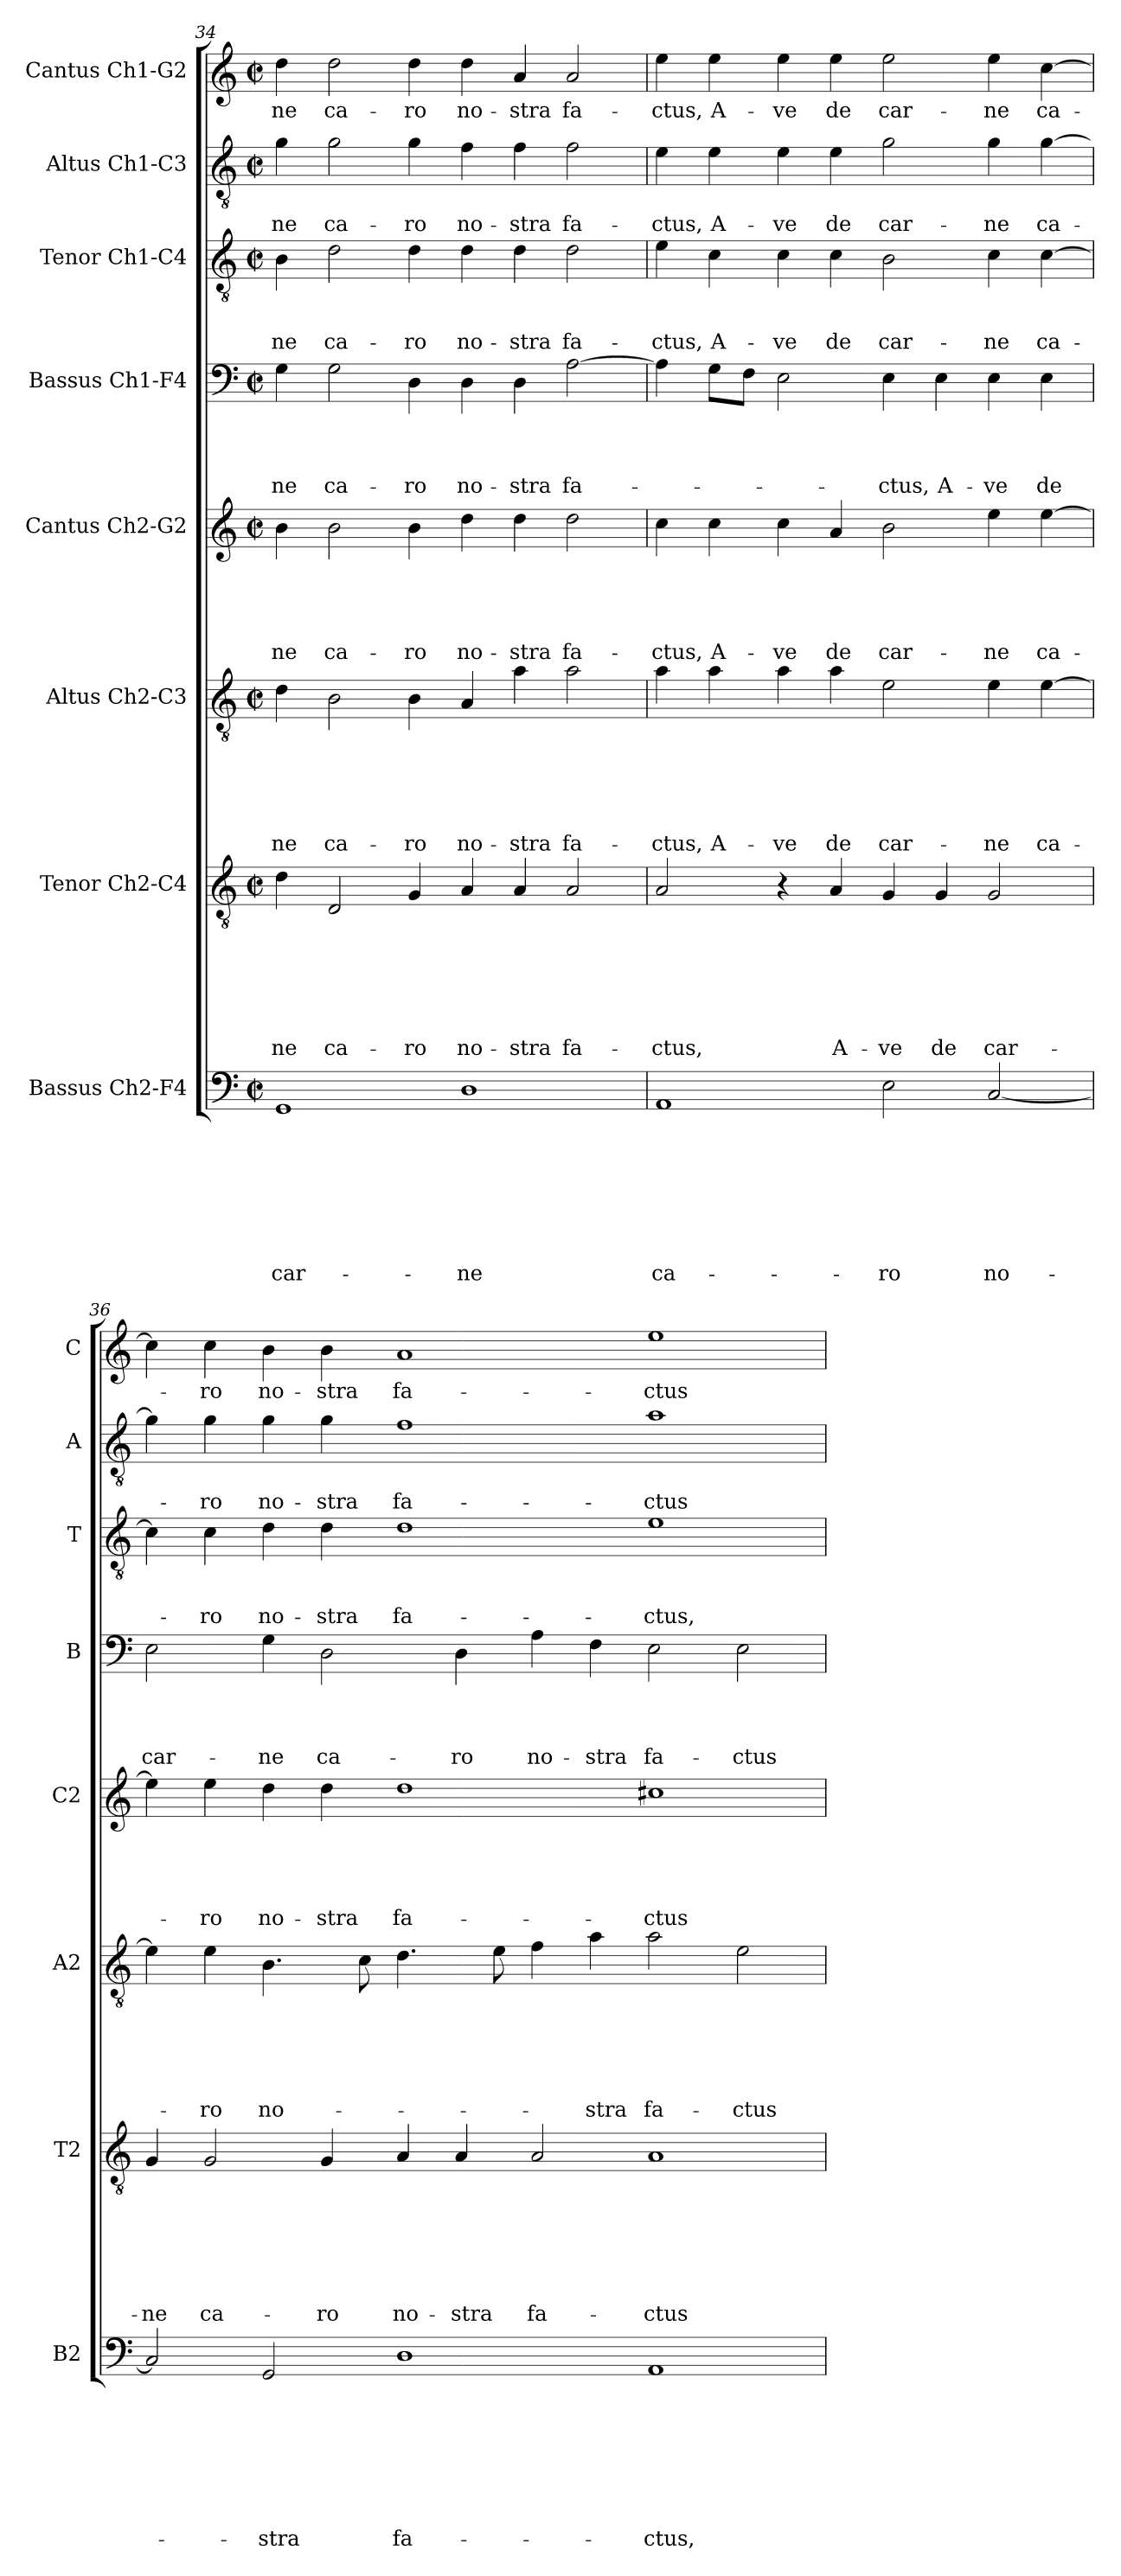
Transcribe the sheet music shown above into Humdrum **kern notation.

**kern	**text	**text	**text	**text	**text	**text	**text	**text	**kern	**text	**text	**text	**text	**text	**text	**text	**kern	**text	**text	**text	**text	**text	**text	**kern	**text	**text	**text	**text	**text	**kern	**text	**text	**text	**text	**kern	**text	**text	**text	**kern	**text	**text	**kern	**text
*part8	*part8	*part8	*part8	*part8	*part8	*part8	*part8	*part8	*part7	*part7	*part7	*part7	*part7	*part7	*part7	*part7	*part6	*part6	*part6	*part6	*part6	*part6	*part6	*part5	*part5	*part5	*part5	*part5	*part5	*part4	*part4	*part4	*part4	*part4	*part3	*part3	*part3	*part3	*part2	*part2	*part2	*part1	*part1
*staff8	*staff8	*staff8	*staff8	*staff8	*staff8	*staff8	*staff8	*staff8	*staff7	*staff7	*staff7	*staff7	*staff7	*staff7	*staff7	*staff7	*staff6	*staff6	*staff6	*staff6	*staff6	*staff6	*staff6	*staff5	*staff5	*staff5	*staff5	*staff5	*staff5	*staff4	*staff4	*staff4	*staff4	*staff4	*staff3	*staff3	*staff3	*staff3	*staff2	*staff2	*staff2	*staff1	*staff1
*I"Bassus Ch2-F4	*	*	*	*	*	*	*	*	*I"Tenor Ch2-C4	*	*	*	*	*	*	*	*I"Altus Ch2-C3	*	*	*	*	*	*	*I"Cantus Ch2-G2	*	*	*	*	*	*I"Bassus Ch1-F4	*	*	*	*	*I"Tenor Ch1-C4	*	*	*	*I"Altus Ch1-C3	*	*	*I"Cantus Ch1-G2	*
*I'B2	*	*	*	*	*	*	*	*	*I'T2	*	*	*	*	*	*	*	*I'A2	*	*	*	*	*	*	*I'C2	*	*	*	*	*	*I'B	*	*	*	*	*I'T	*	*	*	*I'A	*	*	*I'C	*
*clefF4	*	*	*	*	*	*	*	*	*clefGv2	*	*	*	*	*	*	*	*clefGv2	*	*	*	*	*	*	*clefG2	*	*	*	*	*	*clefF4	*	*	*	*	*clefGv2	*	*	*	*clefGv2	*	*	*clefG2	*
*k[]	*	*	*	*	*	*	*	*	*k[]	*	*	*	*	*	*	*	*k[]	*	*	*	*	*	*	*k[]	*	*	*	*	*	*k[]	*	*	*	*	*k[]	*	*	*	*k[]	*	*	*k[]	*
*C:	*	*	*	*	*	*	*	*	*C:	*	*	*	*	*	*	*	*C:	*	*	*	*	*	*	*C:	*	*	*	*	*	*C:	*	*	*	*	*C:	*	*	*	*C:	*	*	*C:	*
*M2/2	*	*	*	*	*	*	*	*	*M2/2	*	*	*	*	*	*	*	*M2/2	*	*	*	*	*	*	*M2/2	*	*	*	*	*	*M2/2	*	*	*	*	*M2/2	*	*	*	*M2/2	*	*	*M2/2	*
*met(c|)	*	*	*	*	*	*	*	*	*met(c|)	*	*	*	*	*	*	*	*met(c|)	*	*	*	*	*	*	*met(c|)	*	*	*	*	*	*met(c|)	*	*	*	*	*met(c|)	*	*	*	*met(c|)	*	*	*met(c|)	*
=34	=34	=34	=34	=34	=34	=34	=34	=34	=34	=34	=34	=34	=34	=34	=34	=34	=34	=34	=34	=34	=34	=34	=34	=34	=34	=34	=34	=34	=34	=34	=34	=34	=34	=34	=34	=34	=34	=34	=34	=34	=34	=34	=34
!	!	!	!	!	!	!	!	!LO:LY:b	!	!	!	!	!	!	!	!LO:LY:b	!	!	!	!	!	!	!LO:LY:b	!	!	!	!	!	!LO:LY:b	!	!	!	!	!LO:LY:b	!	!	!	!LO:LY:b	!	!	!LO:LY:b	!	!LO:LY:b
1GG	.	.	.	.	.	.	.	car-	4d\	.	.	.	.	.	.	-ne	4d\	.	.	.	.	.	-ne	4b\	.	.	.	.	-ne	4G\	.	.	.	-ne	4B\	.	.	-ne	4g\	.	-ne	4dd\	-ne
!	!	!	!	!	!	!	!	!	!	!	!	!	!	!	!	!LO:LY:b	!	!	!	!	!	!	!LO:LY:b	!	!	!	!	!	!LO:LY:b	!	!	!	!	!LO:LY:b	!	!	!	!LO:LY:b	!	!	!LO:LY:b	!	!LO:LY:b
.	.	.	.	.	.	.	.	.	2D/	.	.	.	.	.	.	ca-	2B\	.	.	.	.	.	ca-	2b\	.	.	.	.	ca-	2G\	.	.	.	ca-	2d\	.	.	ca-	2g\	.	ca-	2dd\	ca-
!	!	!	!	!	!	!	!	!	!	!	!	!	!	!	!	!LO:LY:b	!	!	!	!	!	!	!LO:LY:b	!	!	!	!	!	!LO:LY:b	!	!	!	!	!LO:LY:b	!	!	!	!LO:LY:b	!	!	!LO:LY:b	!	!LO:LY:b
.	.	.	.	.	.	.	.	.	4G/	.	.	.	.	.	.	-ro	4B\	.	.	.	.	.	-ro	4b\	.	.	.	.	-ro	4D\	.	.	.	-ro	4d\	.	.	-ro	4g\	.	-ro	4dd\	-ro
!	!	!	!	!	!	!	!	!LO:LY:b	!	!	!	!	!	!	!	!LO:LY:b	!	!	!	!	!	!	!LO:LY:b	!	!	!	!	!	!LO:LY:b	!	!	!	!	!LO:LY:b	!	!	!	!LO:LY:b	!	!	!LO:LY:b	!	!LO:LY:b
1D	.	.	.	.	.	.	.	-ne	4A/	.	.	.	.	.	.	no-	4A/	.	.	.	.	.	no-	4dd\	.	.	.	.	no-	4D\	.	.	.	no-	4d\	.	.	no-	4f\	.	no-	4dd\	no-
!	!	!	!	!	!	!	!	!	!	!	!	!	!	!	!	!LO:LY:b	!	!	!	!	!	!	!LO:LY:b	!	!	!	!	!	!LO:LY:b	!	!	!	!	!LO:LY:b	!	!	!	!LO:LY:b	!	!	!LO:LY:b	!	!LO:LY:b
.	.	.	.	.	.	.	.	.	4A/	.	.	.	.	.	.	-stra	4a\	.	.	.	.	.	-stra	4dd\	.	.	.	.	-stra	4D\	.	.	.	-stra	4d\	.	.	-stra	4f\	.	-stra	4a/	-stra
!	!	!	!	!	!	!	!	!	!	!	!	!	!	!	!	!LO:LY:b	!	!	!	!	!	!	!LO:LY:b	!	!	!	!	!	!LO:LY:b	!	!	!	!	!LO:LY:b	!	!	!	!LO:LY:b	!	!	!LO:LY:b	!	!LO:LY:b
.	.	.	.	.	.	.	.	.	2A/	.	.	.	.	.	.	fa-	2a\	.	.	.	.	.	fa-	2dd\	.	.	.	.	fa-	[2A\	.	.	.	fa-	2d\	.	.	fa-	2f\	.	fa-	2a/	fa-
=35	=35	=35	=35	=35	=35	=35	=35	=35	=35	=35	=35	=35	=35	=35	=35	=35	=35	=35	=35	=35	=35	=35	=35	=35	=35	=35	=35	=35	=35	=35	=35	=35	=35	=35	=35	=35	=35	=35	=35	=35	=35	=35	=35
!	!	!	!	!	!	!	!	!LO:LY:b	!	!	!	!	!	!	!	!LO:LY:b	!	!	!	!	!	!	!LO:LY:b	!	!	!	!	!	!LO:LY:b	!	!	!	!	!	!	!	!	!LO:LY:b	!	!	!LO:LY:b	!	!LO:LY:b
1AA	.	.	.	.	.	.	.	ca-	2A/	.	.	.	.	.	.	-ctus,	4a\	.	.	.	.	.	-ctus,	4cc\	.	.	.	.	-ctus,	4A\]	.	.	.	.	4e\	.	.	-ctus,	4e\	.	-ctus,	4ee\	-ctus,
!	!	!	!	!	!	!	!	!	!	!	!	!	!	!	!	!	!	!	!	!	!	!	!LO:LY:b	!	!	!	!	!	!LO:LY:b	!	!	!	!	!	!	!	!	!LO:LY:b	!	!	!LO:LY:b	!	!LO:LY:b
.	.	.	.	.	.	.	.	.	.	.	.	.	.	.	.	.	4a\	.	.	.	.	.	A-	4cc\	.	.	.	.	A-	8G\L	.	.	.	.	4c\	.	.	A-	4e\	.	A-	4ee\	A-
.	.	.	.	.	.	.	.	.	.	.	.	.	.	.	.	.	.	.	.	.	.	.	.	.	.	.	.	.	.	8F\J	.	.	.	.	.	.	.	.	.	.	.	.	.
!	!	!	!	!	!	!	!	!	!	!	!	!	!	!	!	!	!	!	!	!	!	!	!LO:LY:b	!	!	!	!	!	!LO:LY:b	!	!	!	!	!	!	!	!	!LO:LY:b	!	!	!LO:LY:b	!	!LO:LY:b
.	.	.	.	.	.	.	.	.	4r	.	.	.	.	.	.	.	4a\	.	.	.	.	.	-ve	4cc\	.	.	.	.	-ve	2E\	.	.	.	.	4c\	.	.	-ve	4e\	.	-ve	4ee\	-ve
!	!	!	!	!	!	!	!	!	!	!	!	!	!	!	!	!LO:LY:b	!	!	!	!	!	!	!LO:LY:b	!	!	!	!	!	!LO:LY:b	!	!	!	!	!	!	!	!	!LO:LY:b	!	!	!LO:LY:b	!	!LO:LY:b
.	.	.	.	.	.	.	.	.	4A/	.	.	.	.	.	.	A-	4a\	.	.	.	.	.	de	4a/	.	.	.	.	de	.	.	.	.	.	4c\	.	.	de	4e\	.	de	4ee\	de
!	!	!	!	!	!	!	!	!LO:LY:b	!	!	!	!	!	!	!	!LO:LY:b	!	!	!	!	!	!	!LO:LY:b	!	!	!	!	!	!LO:LY:b	!	!	!	!	!LO:LY:b	!	!	!	!LO:LY:b	!	!	!LO:LY:b	!	!LO:LY:b
2E\	.	.	.	.	.	.	.	-ro	4G/	.	.	.	.	.	.	-ve	2e\	.	.	.	.	.	car-	2b\	.	.	.	.	car-	4E\	.	.	.	-ctus,	2B\	.	.	car-	2g\	.	car-	2ee\	car-
!	!	!	!	!	!	!	!	!	!	!	!	!	!	!	!	!LO:LY:b	!	!	!	!	!	!	!	!	!	!	!	!	!	!	!	!	!	!LO:LY:b	!	!	!	!	!	!	!	!	!
.	.	.	.	.	.	.	.	.	4G/	.	.	.	.	.	.	de	.	.	.	.	.	.	.	.	.	.	.	.	.	4E\	.	.	.	A-	.	.	.	.	.	.	.	.	.
!	!	!	!	!	!	!	!	!LO:LY:b	!	!	!	!	!	!	!	!LO:LY:b	!	!	!	!	!	!	!LO:LY:b	!	!	!	!	!	!LO:LY:b	!	!	!	!	!LO:LY:b	!	!	!	!LO:LY:b	!	!	!LO:LY:b	!	!LO:LY:b
[2C/	.	.	.	.	.	.	.	no-	2G/	.	.	.	.	.	.	car-	4e\	.	.	.	.	.	-ne	4ee\	.	.	.	.	-ne	4E\	.	.	.	-ve	4c\	.	.	-ne	4g\	.	-ne	4ee\	-ne
!	!	!	!	!	!	!	!	!	!	!	!	!	!	!	!	!	!	!	!	!	!	!	!LO:LY:b	!	!	!	!	!	!LO:LY:b	!	!	!	!	!LO:LY:b	!	!	!	!LO:LY:b	!	!	!LO:LY:b	!	!LO:LY:b
.	.	.	.	.	.	.	.	.	.	.	.	.	.	.	.	.	[4e\	.	.	.	.	.	ca-	[4ee\	.	.	.	.	ca-	4E\	.	.	.	de	[4c\	.	.	ca-	[4g\	.	ca-	[4cc\	ca-
!!LO:LB:g=z
=36	=36	=36	=36	=36	=36	=36	=36	=36	=36	=36	=36	=36	=36	=36	=36	=36	=36	=36	=36	=36	=36	=36	=36	=36	=36	=36	=36	=36	=36	=36	=36	=36	=36	=36	=36	=36	=36	=36	=36	=36	=36	=36	=36
!	!	!	!	!	!	!	!	!	!	!	!	!	!	!	!	!LO:LY:b	!	!	!	!	!	!	!	!	!	!	!	!	!	!	!	!	!	!LO:LY:b	!	!	!	!	!	!	!	!	!
2C/]	.	.	.	.	.	.	.	.	4G/	.	.	.	.	.	.	-ne	4e\]	.	.	.	.	.	.	4ee\]	.	.	.	.	.	2E\	.	.	.	car-	4c\]	.	.	.	4g\]	.	.	4cc\]	.
!	!	!	!	!	!	!	!	!	!	!	!	!	!	!	!	!LO:LY:b	!	!	!	!	!	!	!LO:LY:b	!	!	!	!	!	!LO:LY:b	!	!	!	!	!	!	!	!	!LO:LY:b	!	!	!LO:LY:b	!	!LO:LY:b
.	.	.	.	.	.	.	.	.	2G/	.	.	.	.	.	.	ca-	4e\	.	.	.	.	.	-ro	4ee\	.	.	.	.	-ro	.	.	.	.	.	4c\	.	.	-ro	4g\	.	-ro	4cc\	-ro
!	!	!	!	!	!	!	!	!LO:LY:b	!	!	!	!	!	!	!	!	!	!	!	!	!	!	!LO:LY:b	!	!	!	!	!	!LO:LY:b	!	!	!	!	!LO:LY:b	!	!	!	!LO:LY:b	!	!	!LO:LY:b	!	!LO:LY:b
2GG/	.	.	.	.	.	.	.	-stra	.	.	.	.	.	.	.	.	4.B\	.	.	.	.	.	no-	4dd\	.	.	.	.	no-	4G\	.	.	.	-ne	4d\	.	.	no-	4g\	.	no-	4b\	no-
!	!	!	!	!	!	!	!	!	!	!	!	!	!	!	!	!LO:LY:b	!	!	!	!	!	!	!	!	!	!	!	!	!LO:LY:b	!	!	!	!	!LO:LY:b	!	!	!	!LO:LY:b	!	!	!LO:LY:b	!	!LO:LY:b
.	.	.	.	.	.	.	.	.	4G/	.	.	.	.	.	.	-ro	.	.	.	.	.	.	.	4dd\	.	.	.	.	-stra	2D\	.	.	.	ca-	4d\	.	.	-stra	4g\	.	-stra	4b\	-stra
.	.	.	.	.	.	.	.	.	.	.	.	.	.	.	.	.	8c\	.	.	.	.	.	.	.	.	.	.	.	.	.	.	.	.	.	.	.	.	.	.	.	.	.	.
!	!	!	!	!	!	!	!	!LO:LY:b	!	!	!	!	!	!	!	!LO:LY:b	!	!	!	!	!	!	!	!	!	!	!	!	!LO:LY:b	!	!	!	!	!	!	!	!	!LO:LY:b	!	!	!LO:LY:b	!	!LO:LY:b
1D	.	.	.	.	.	.	.	fa-	4A/	.	.	.	.	.	.	no-	4.d\	.	.	.	.	.	.	1dd	.	.	.	.	fa-	.	.	.	.	.	1d	.	.	fa-	1f	.	fa-	1a	fa-
!	!	!	!	!	!	!	!	!	!	!	!	!	!	!	!	!LO:LY:b	!	!	!	!	!	!	!	!	!	!	!	!	!	!	!	!	!	!LO:LY:b	!	!	!	!	!	!	!	!	!
.	.	.	.	.	.	.	.	.	4A/	.	.	.	.	.	.	-stra	.	.	.	.	.	.	.	.	.	.	.	.	.	4D\	.	.	.	-ro	.	.	.	.	.	.	.	.	.
.	.	.	.	.	.	.	.	.	.	.	.	.	.	.	.	.	8e\	.	.	.	.	.	.	.	.	.	.	.	.	.	.	.	.	.	.	.	.	.	.	.	.	.	.
!	!	!	!	!	!	!	!	!	!	!	!	!	!	!	!	!LO:LY:b	!	!	!	!	!	!	!	!	!	!	!	!	!	!	!	!	!	!LO:LY:b	!	!	!	!	!	!	!	!	!
.	.	.	.	.	.	.	.	.	2A/	.	.	.	.	.	.	fa-	4f\	.	.	.	.	.	.	.	.	.	.	.	.	4A\	.	.	.	no-	.	.	.	.	.	.	.	.	.
!	!	!	!	!	!	!	!	!	!	!	!	!	!	!	!	!	!	!	!	!	!	!	!LO:LY:b	!	!	!	!	!	!	!	!	!	!	!LO:LY:b	!	!	!	!	!	!	!	!	!
.	.	.	.	.	.	.	.	.	.	.	.	.	.	.	.	.	4a\	.	.	.	.	.	-stra	.	.	.	.	.	.	4F\	.	.	.	-stra	.	.	.	.	.	.	.	.	.
!	!	!	!	!	!	!	!	!LO:LY:b	!	!	!	!	!	!	!	!LO:LY:b	!	!	!	!	!	!	!LO:LY:b	!	!	!	!	!	!LO:LY:b	!	!	!	!	!LO:LY:b	!	!	!	!LO:LY:b	!	!	!LO:LY:b	!	!LO:LY:b
1AA	.	.	.	.	.	.	.	-ctus,	1A	.	.	.	.	.	.	-ctus	2a\	.	.	.	.	.	fa-	1cc#X	.	.	.	.	-ctus	2E\	.	.	.	fa-	1e	.	.	-ctus,	1a	.	-ctus	1ee	-ctus
!	!	!	!	!	!	!	!	!	!	!	!	!	!	!	!	!	!	!	!	!	!	!	!LO:LY:b	!	!	!	!	!	!	!	!	!	!	!LO:LY:b	!	!	!	!	!	!	!	!	!
.	.	.	.	.	.	.	.	.	.	.	.	.	.	.	.	.	2e\	.	.	.	.	.	-ctus	.	.	.	.	.	.	2E\	.	.	.	-ctus	.	.	.	.	.	.	.	.	.
=	=	=	=	=	=	=	=	=	=	=	=	=	=	=	=	=	=	=	=	=	=	=	=	=	=	=	=	=	=	=	=	=	=	=	=	=	=	=	=	=	=	=	=
*-	*-	*-	*-	*-	*-	*-	*-	*-	*-	*-	*-	*-	*-	*-	*-	*-	*-	*-	*-	*-	*-	*-	*-	*-	*-	*-	*-	*-	*-	*-	*-	*-	*-	*-	*-	*-	*-	*-	*-	*-	*-	*-	*-
